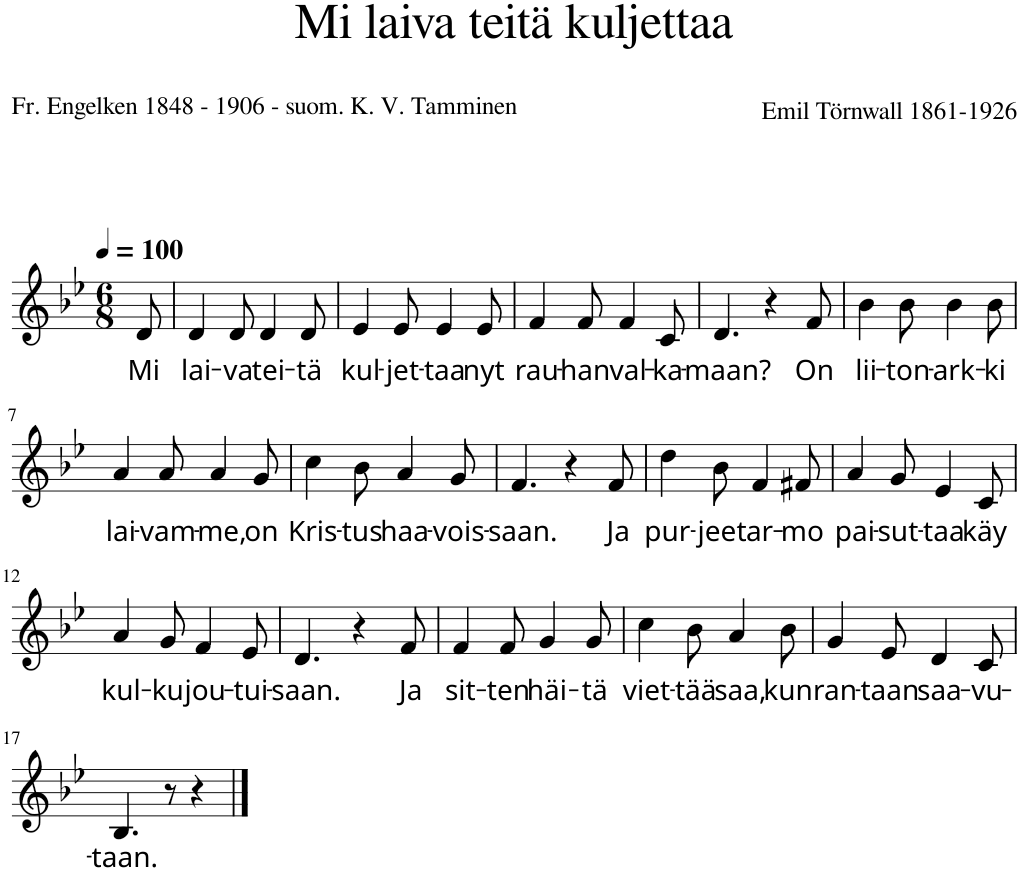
**kern	**text
*part1	*part1
*staff1	*staff1
*I"Piano	*
*I'Pno.	*
*clefG2	*
*k[b-e-]	*
*M6/8	*
*MM100	*
=1	=1
!	!LO:LY:b
8d/	Mi
=2	=2
!	!LO:LY:b
4d/	lai-
!	!LO:LY:b
8d/	-va
!	!LO:LY:b
4d/	tei-
!	!LO:LY:b
8d/	-tä
=3	=3
!	!LO:LY:b
4e-/	kul-
!	!LO:LY:b
8e-/	-jet-
!	!LO:LY:b
4e-/	-taa
!	!LO:LY:b
8e-/	nyt
=4	=4
!	!LO:LY:b
4f/	rau-
!	!LO:LY:b
8f/	-han
!	!LO:LY:b
4f/	val-
!	!LO:LY:b
8c/	-ka-
=5	=5
!	!LO:LY:b
4.d/	-maan?
4r	.
!	!LO:LY:b
8f/	On
=6	=6
!	!LO:LY:b
4b-\	lii-
!	!LO:LY:b
8b-\	-ton-
!	!LO:LY:b
4b-\	-ark-
!	!LO:LY:b
8b-\	-ki
!!LO:LB:g=z
=7	=7
!	!LO:LY:b
4a/	lai-
!	!LO:LY:b
8a/	-vam-
!	!LO:LY:b
4a/	-me,
!	!LO:LY:b
8g/	on
=8	=8
!	!LO:LY:b
4cc\	Kris-
!	!LO:LY:b
8b-\	-tus
!	!LO:LY:b
4a/	haa-
!	!LO:LY:b
8g/	-vois-
=9	=9
!	!LO:LY:b
4.f/	-saan.
4r	.
!	!LO:LY:b
8f/	Ja
=10	=10
!	!LO:LY:b
4dd\	pur-
!	!LO:LY:b
8b-\	-jeet
!	!LO:LY:b
4f/	ar-
!	!LO:LY:b
8f#X/	-mo
=11	=11
!	!LO:LY:b
4a/	pai-
!	!LO:LY:b
8g/	-sut-
!	!LO:LY:b
4e-/	-taa
!	!LO:LY:b
8c/	käy
!!LO:LB:g=z
=12	=12
!	!LO:LY:b
4a/	kul-
!	!LO:LY:b
8g/	-ku
!	!LO:LY:b
4f/	jou-
!	!LO:LY:b
8e-/	-tui-
=13	=13
!	!LO:LY:b
4.d/	-saan.
4r	.
!	!LO:LY:b
8f/	Ja
=14	=14
!	!LO:LY:b
4f/	sit-
!	!LO:LY:b
8f/	-ten
!	!LO:LY:b
4g/	häi-
!	!LO:LY:b
8g/	-tä
=15	=15
!	!LO:LY:b
4cc\	viet-
!	!LO:LY:b
8b-\	-tää
!	!LO:LY:b
4a/	saa,
!	!LO:LY:b
8b-\	kun
=16	=16
!	!LO:LY:b
4g/	ran-
!	!LO:LY:b
8e-/	-taan
!	!LO:LY:b
4d/	saa-
!	!LO:LY:b
8c/	-vu-
!!LO:LB:g=z
=17	=17
!	!LO:LY:b
4.B-/	-taan.
8r	.
4r	.
==	==
*-	*-
